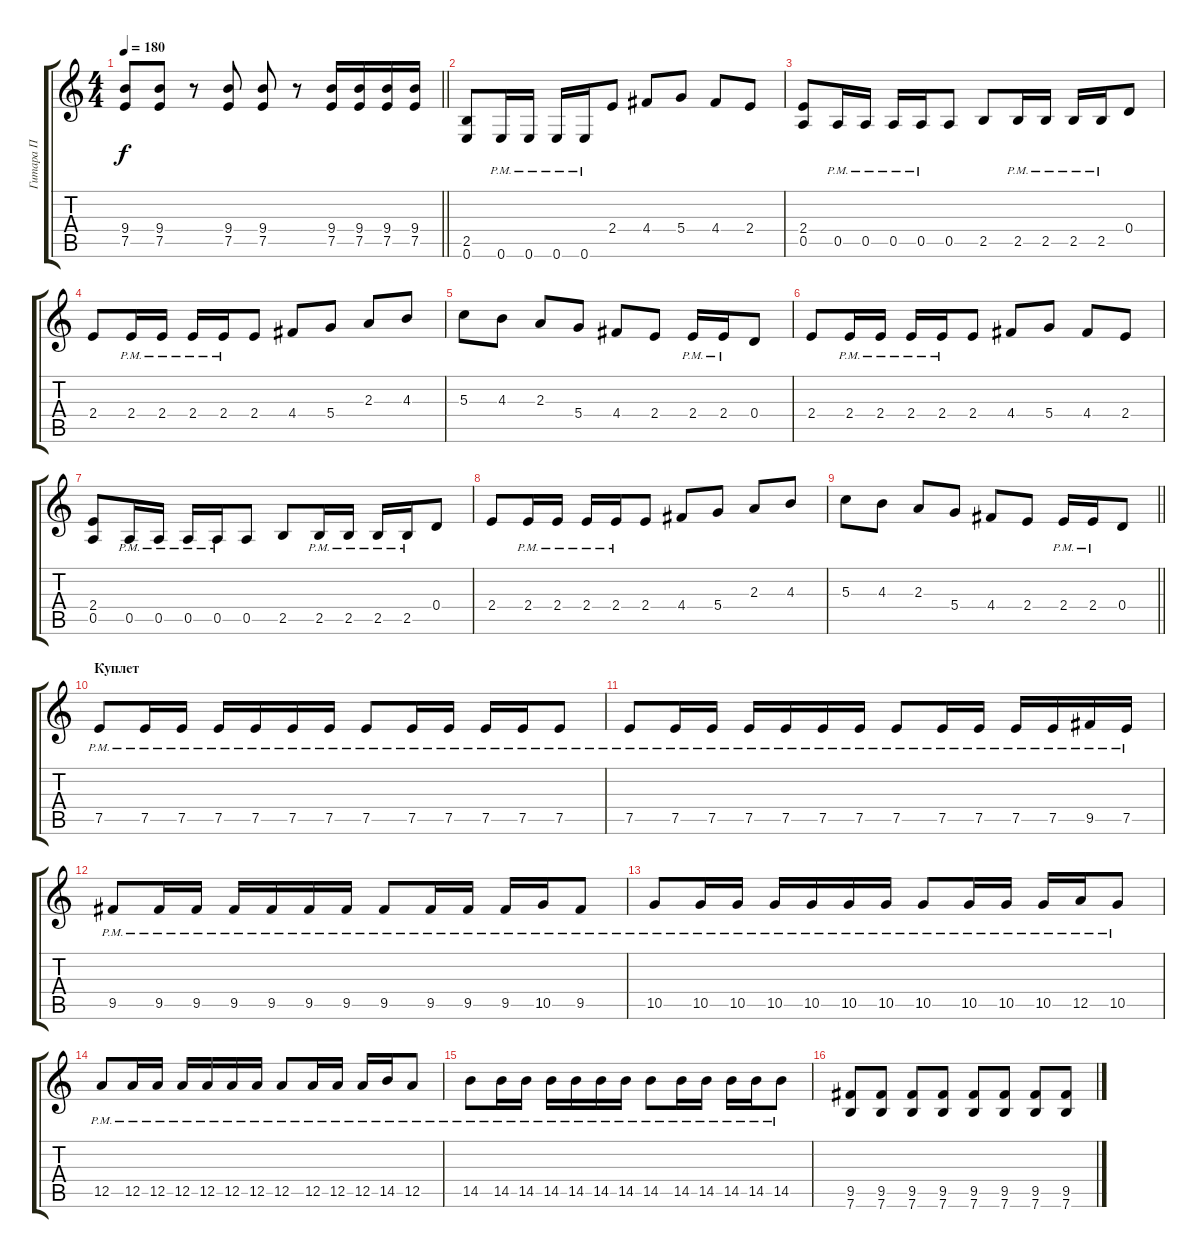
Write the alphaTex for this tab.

\track ("Гитара П" "Гитара П") {instrument overdrivenguitar}
\staff {score tabs}
\tuning (E4 B3 G3 D3 A2 E2) {hide}
\ts (4 4)
\tempo 180
\clef g2
\barLineRight lightlight
\ks c
(9.4 7.5).8{dy f} (9.4 7.5).8 r.8 (9.4 7.5).8 (9.4 7.5).8 r.8 (9.4 7.5).16 (9.4 7.5).16 (9.4 7.5).16 (9.4 7.5).16 |
(2.5 0.6).8 0.6{pm}.16 0.6{pm}.16 0.6{pm}.16 0.6{pm}.16 2.4.8 4.4.8 5.4.8 4.4.8 2.4.8 |
(2.4 0.5).8 0.5{pm}.16 0.5{pm}.16 0.5{pm}.16 0.5{pm}.16 0.5.8 2.5.8 2.5{pm}.16 2.5{pm}.16 2.5{pm}.16 2.5{pm}.16 0.4.8 |
2.4.8 2.4{pm}.16 2.4{pm}.16 2.4{pm}.16 2.4{pm}.16 2.4.8 4.4.8 5.4.8 2.3.8 4.3.8 |
5.3.8 4.3.8 2.3.8 5.4.8 4.4.8 2.4.8 2.4{pm}.16 2.4{pm}.16 0.4.8 |
2.4.8 2.4{pm}.16 2.4{pm}.16 2.4{pm}.16 2.4{pm}.16 2.4.8 4.4.8 5.4.8 4.4.8 2.4.8 |
(2.4 0.5).8 0.5{pm}.16 0.5{pm}.16 0.5{pm}.16 0.5{pm}.16 0.5.8 2.5.8 2.5{pm}.16 2.5{pm}.16 2.5{pm}.16 2.5{pm}.16 0.4.8 |
2.4.8 2.4{pm}.16 2.4{pm}.16 2.4{pm}.16 2.4{pm}.16 2.4.8 4.4.8 5.4.8 2.3.8 4.3.8 |
\barLineRight lightlight
5.3.8 4.3.8 2.3.8 5.4.8 4.4.8 2.4.8 2.4{pm}.16 2.4{pm}.16 0.4.8 |
\section ("" "Куплет")
7.5{pm}.8 7.5{pm}.16 7.5{pm}.16 7.5{pm}.16 7.5{pm}.16 7.5{pm}.16 7.5{pm}.16 7.5{pm}.8 7.5{pm}.16 7.5{pm}.16 7.5{pm}.16 7.5{pm}.16 7.5{pm}.8 |
7.5{pm}.8 7.5{pm}.16 7.5{pm}.16 7.5{pm}.16 7.5{pm}.16 7.5{pm}.16 7.5{pm}.16 7.5{pm}.8 7.5{pm}.16 7.5{pm}.16 7.5{pm}.16 7.5{pm}.16 9.5{pm}.16 7.5{pm}.16 |
9.5{pm}.8 9.5{pm}.16 9.5{pm}.16 9.5{pm}.16 9.5{pm}.16 9.5{pm}.16 9.5{pm}.16 9.5{pm}.8 9.5{pm}.16 9.5{pm}.16 9.5{pm}.16 10.5{pm}.16 9.5{pm}.8 |
10.5{pm}.8 10.5{pm}.16 10.5{pm}.16 10.5{pm}.16 10.5{pm}.16 10.5{pm}.16 10.5{pm}.16 10.5{pm}.8 10.5{pm}.16 10.5{pm}.16 10.5{pm}.16 12.5{pm}.16 10.5{pm}.8 |
12.5{pm}.8 12.5{pm}.16 12.5{pm}.16 12.5{pm}.16 12.5{pm}.16 12.5{pm}.16 12.5{pm}.16 12.5{pm}.8 12.5{pm}.16 12.5{pm}.16 12.5{pm}.16 14.5{pm}.16 12.5{pm}.8 |
14.5{pm}.8 14.5{pm}.16 14.5{pm}.16 14.5{pm}.16 14.5{pm}.16 14.5{pm}.16 14.5{pm}.16 14.5{pm}.8 14.5{pm}.16 14.5{pm}.16 14.5{pm}.16 14.5{pm}.16 14.5{pm}.8 |
(9.5 7.6).8 (9.5 7.6).8 (9.5 7.6).8 (9.5 7.6).8 (9.5 7.6).8 (9.5 7.6).8 (9.5 7.6).8 (9.5 7.6).8
